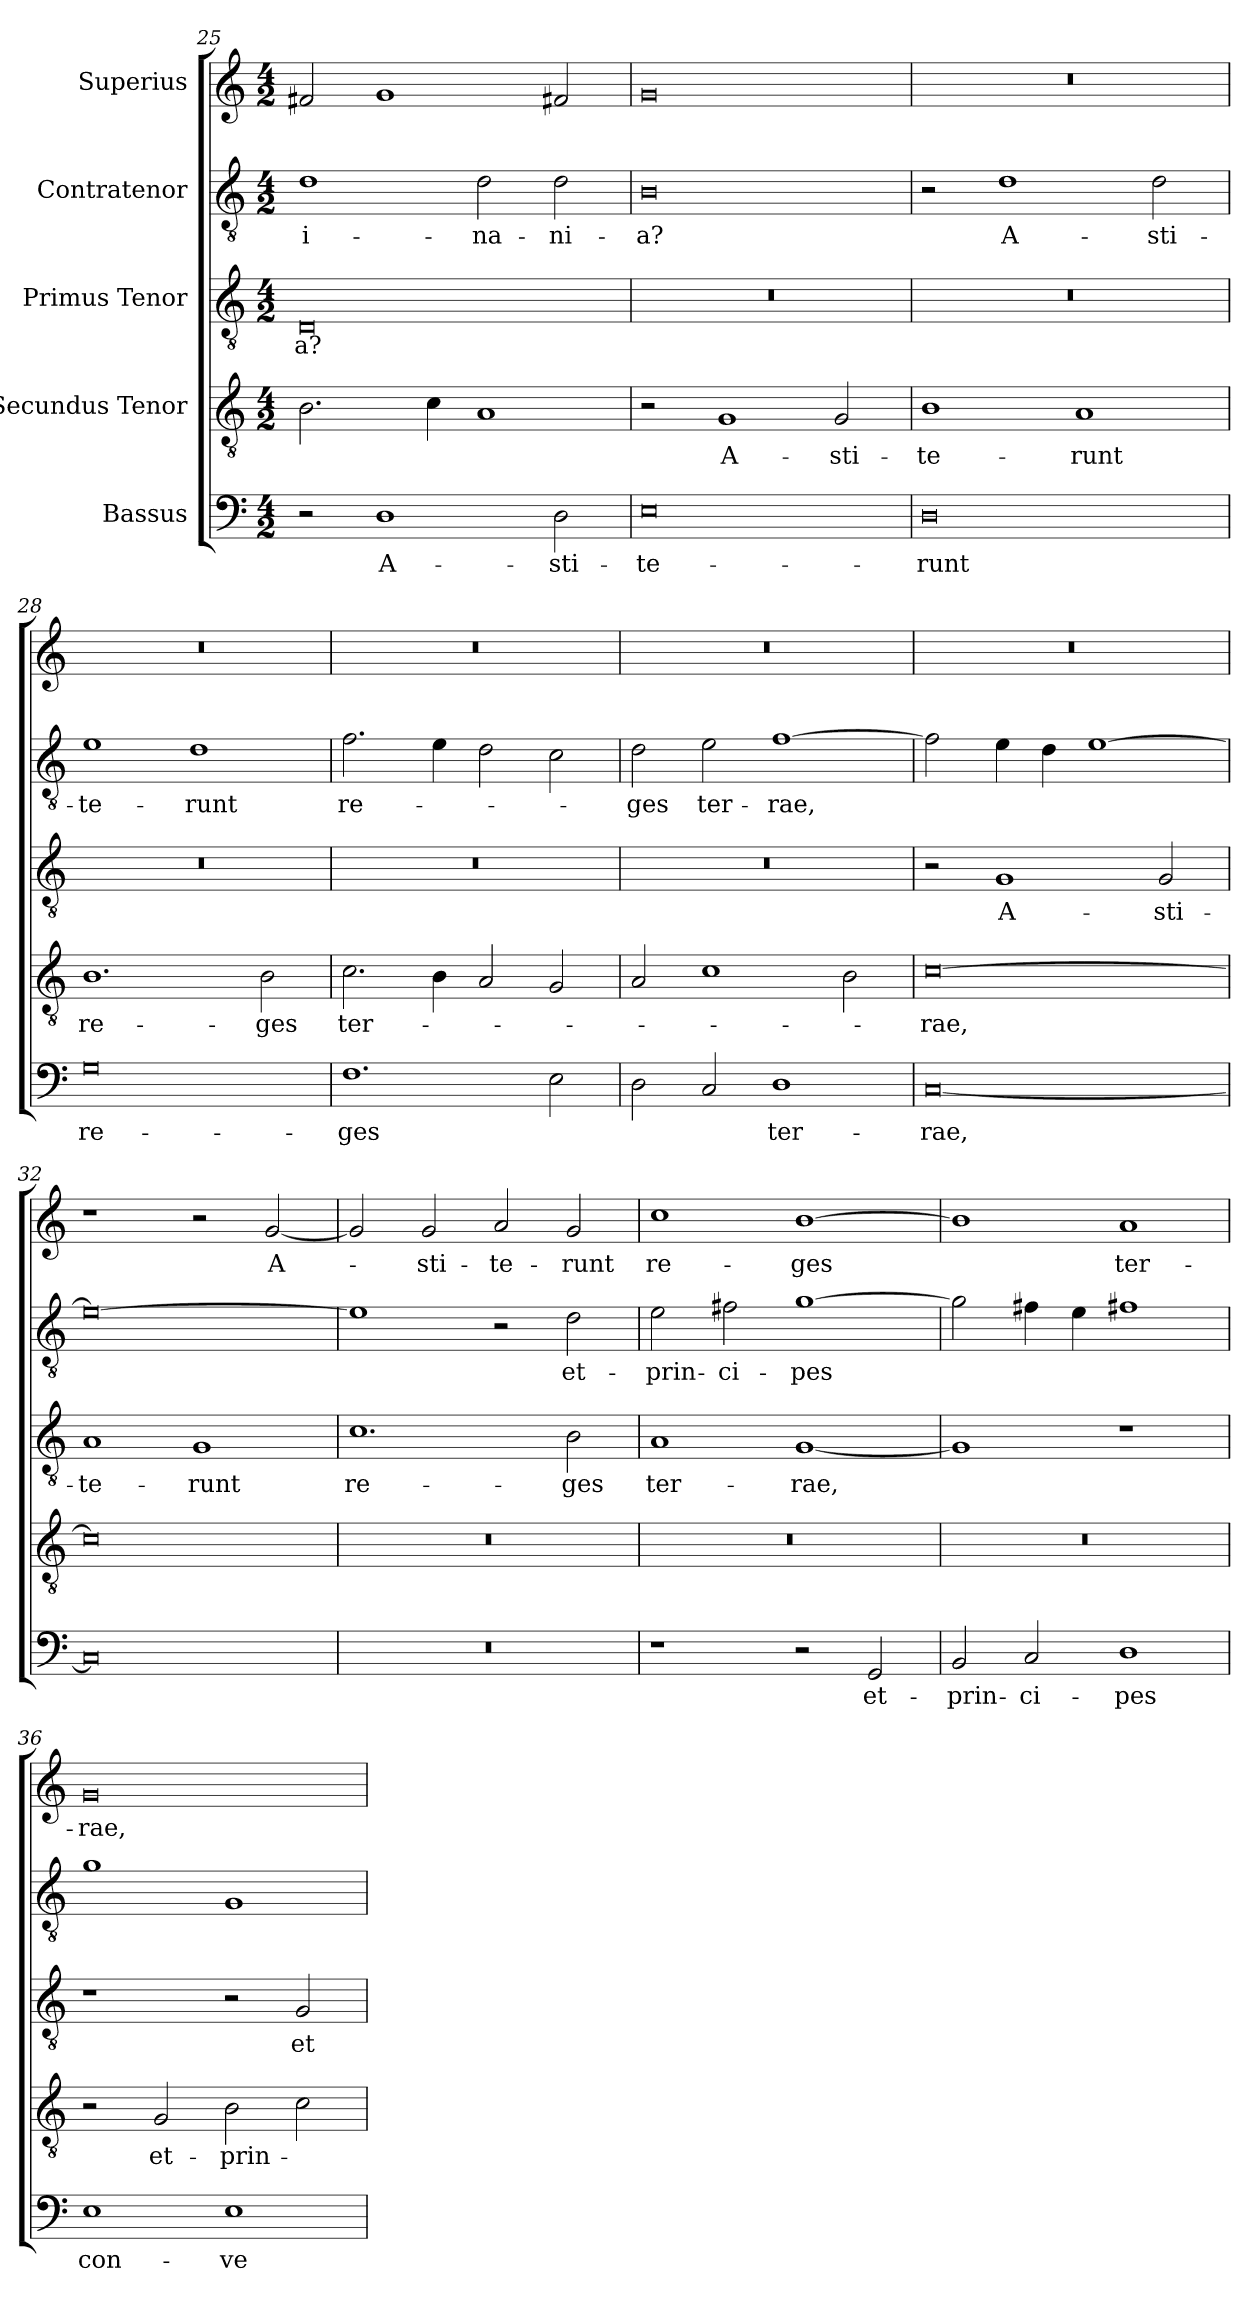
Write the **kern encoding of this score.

**kern	**text	**kern	**text	**kern	**text	**kern	**text	**kern	**text
*part5	*part5	*part4	*part4	*part3	*part3	*part2	*part2	*part1	*part1
*staff5	*staff5	*staff4	*staff4	*staff3	*staff3	*staff2	*staff2	*staff1	*staff1
*I"Bassus	*	*I"Secundus Tenor	*	*I"Primus Tenor	*	*I"Contratenor	*	*I"Superius	*
*clefF4	*	*clefGv2	*	*clefGv2	*	*clefGv2	*	*clefG2	*
*k[]	*	*k[]	*	*k[]	*	*k[]	*	*k[]	*
*C:	*	*C:	*	*C:	*	*C:	*	*C:	*
*M4/2	*	*M4/2	*	*M4/2	*	*M4/2	*	*M4/2	*
=25	=25	=25	=25	=25	=25	=25	=25	=25	=25
2r	.	2.B\	.	0D/	-a?	1d\	i-	2f#Xi/	.
1D\	A-	.	.	.	.	.	.	1g/	.
.	.	4c\	.	.	.	.	.	.	.
.	.	1A/	.	.	.	2d\	-na-	.	.
2D\	-sti-	.	.	.	.	2d\	-ni-	2f#Xi/	.
=26	=26	=26	=26	=26	=26	=26	=26	=26	=26
0E\	-te-	2r	.	0r	.	0B\	-a?	0g/	.
.	.	1G/	A-	.	.	.	.	.	.
.	.	2G/	-sti-	.	.	.	.	.	.
!!LO:LB:g=z
=27	=27	=27	=27	=27	=27	=27	=27	=27	=27
0D\	-runt	1B\	-te-	0r	.	2r	.	0r	.
.	.	.	.	.	.	1d\	A-	.	.
.	.	1A/	-runt	.	.	.	.	.	.
.	.	.	.	.	.	2d\	-sti-	.	.
=28	=28	=28	=28	=28	=28	=28	=28	=28	=28
0G\	re-	1.B\	re-	0r	.	1e\	-te-	0r	.
.	.	.	.	.	.	1d\	-runt	.	.
.	.	2B\	-ges	.	.	.	.	.	.
=29	=29	=29	=29	=29	=29	=29	=29	=29	=29
1.F\	-ges	2.c\	ter-	0r	.	2.f\	re-	0r	.
.	.	4B\	.	.	.	4e\	.	.	.
.	.	2A/	.	.	.	2d\	.	.	.
2E\	.	2G/	.	.	.	2c\	.	.	.
=30	=30	=30	=30	=30	=30	=30	=30	=30	=30
2D\	.	2A/	.	0r	.	2d\	-ges	0r	.
2C/	.	1c\	.	.	.	2e\	ter-	.	.
1D\	ter-	.	.	.	.	[1f\	-rae,	.	.
.	.	2B\	.	.	.	.	.	.	.
=31	=31	=31	=31	=31	=31	=31	=31	=31	=31
[0C/	-rae,	[0c\	-rae,	2r	.	2f\]	.	0r	.
.	.	.	.	1G/	A-	4e\	.	.	.
.	.	.	.	.	.	4d\	.	.	.
.	.	.	.	.	.	[1e\	.	.	.
.	.	.	.	2G/	-sti-	.	.	.	.
!!LO:PB:g=z
=32	=32	=32	=32	=32	=32	=32	=32	=32	=32
0C/]	.	0c\]	.	1A/	-te-	0e\_	.	1r	.
.	.	.	.	1G/	-runt	.	.	2r	.
.	.	.	.	.	.	.	.	[2g/	A-
=33	=33	=33	=33	=33	=33	=33	=33	=33	=33
0r	.	0r	.	1.c\	re-	1e\]	.	2g/]	.
.	.	.	.	.	.	.	.	2g/	-sti-
.	.	.	.	.	.	2r	.	2a/	-te-
.	.	.	.	2B\	-ges	2d\	et-	2g/	-runt
=34	=34	=34	=34	=34	=34	=34	=34	=34	=34
1r	.	0r	.	1A/	ter-	2e\	prin-	1cc\	re-
.	.	.	.	.	.	2f#Xi\	-ci-	.	.
2r	.	.	.	[1G/	-rae,	[1g\	-pes	[1b\	-ges
2GG/	et-	.	.	.	.	.	.	.	.
=35	=35	=35	=35	=35	=35	=35	=35	=35	=35
2BB/	prin-	0r	.	1G/]	.	2g\]	.	1b\]	.
2C/	-ci-	.	.	.	.	4f#Xi\	.	.	.
.	.	.	.	.	.	4e\	.	.	.
1D\	-pes	.	.	1r	.	1f#Xi\	.	1a/	ter-
=36	=36	=36	=36	=36	=36	=36	=36	=36	=36
1E\	con-	2r	.	1r	.	1g\	.	0g/	-rae,
.	.	2G/	et-	.	.	.	.	.	.
1E\	-ve-	2B\	prin-	2r	.	1G/	.	.	.
.	.	2c\	.	2G/	et-	.	.	.	.
=	=	=	=	=	=	=	=	=	=
*-	*-	*-	*-	*-	*-	*-	*-	*-	*-
